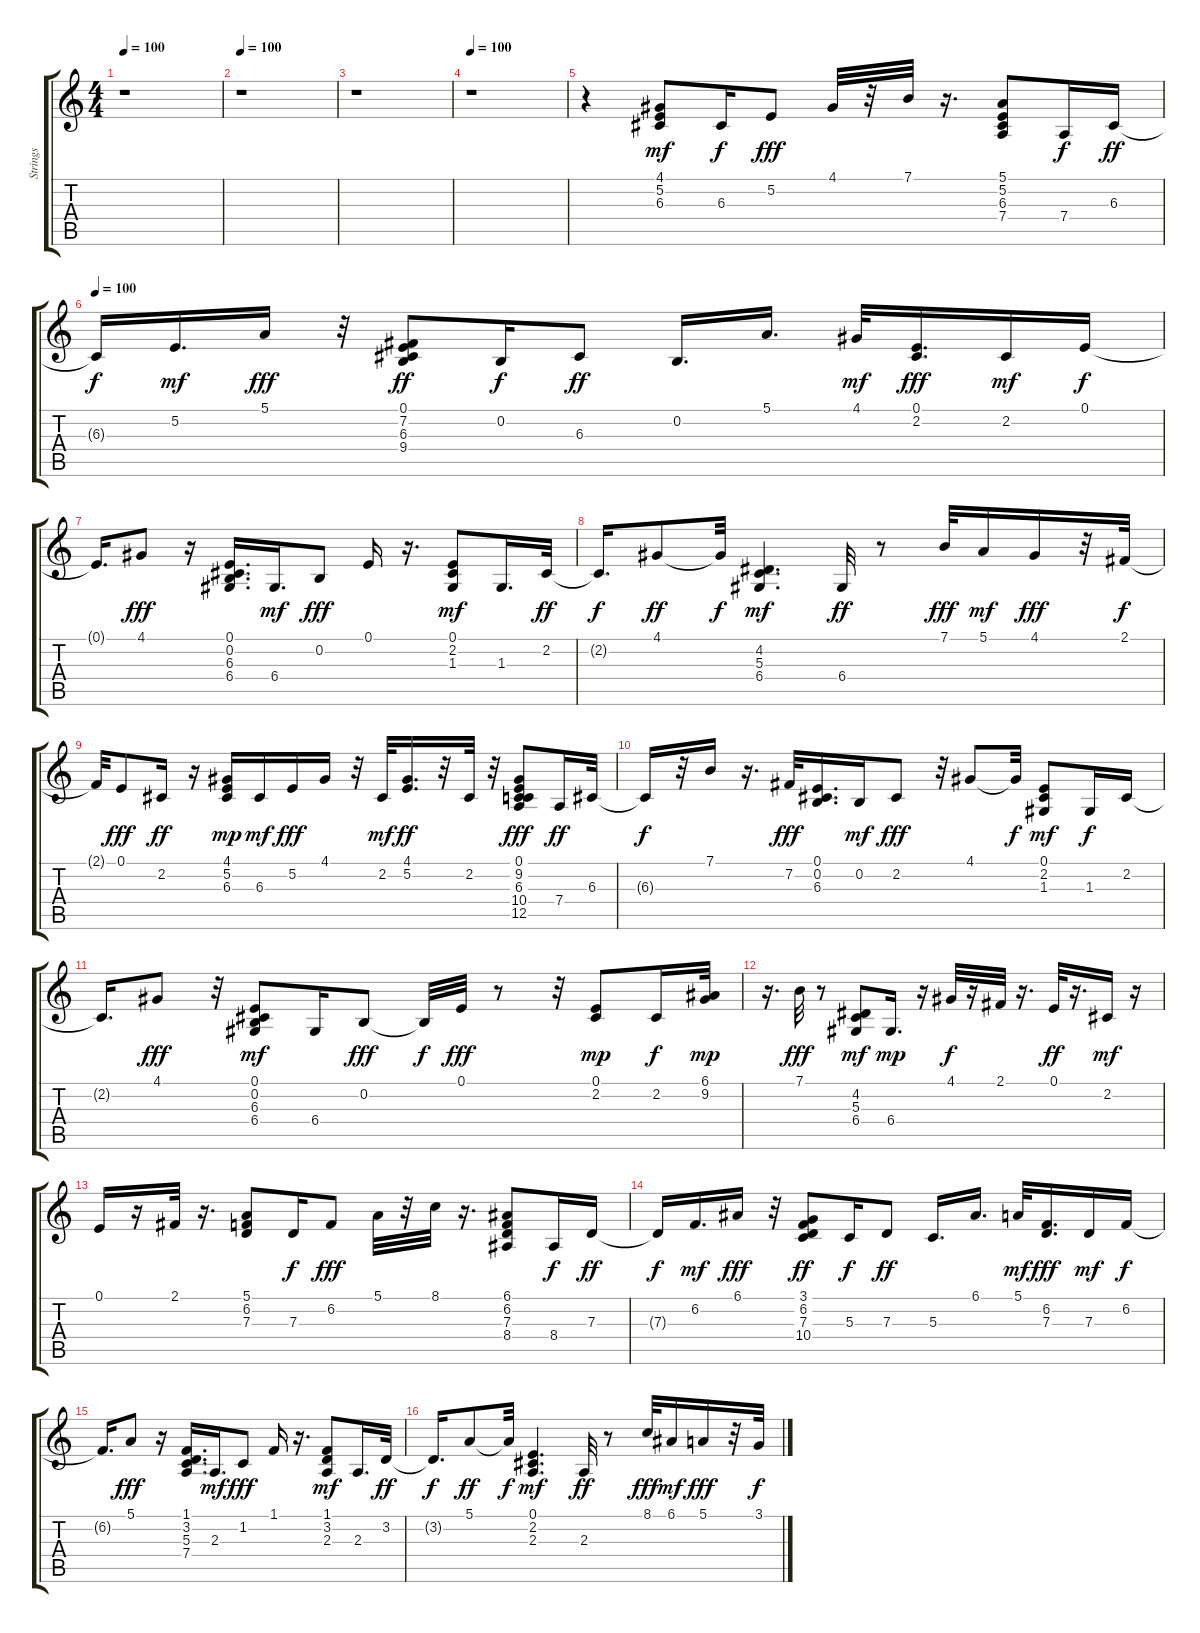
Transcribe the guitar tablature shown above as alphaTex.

\track ("Strings" "Strings") {instrument stringensemble2}
\staff {score tabs}
\tuning (E4 B3 G3 D3 A2 E2) {hide}
\ts (4 4)
\tempo 100
\clef g2
\ks c
r.1{dy f} |
\tempo 100
r.1 |
r.1 |
\tempo 100
r.1 |
r.4 (4.1 5.2 6.3).8{dy mf} 6.3.16{dy f} 5.2.8{dy fff} 4.1.32 r.32 7.1.32 r.16{d} (5.1 5.2 6.3 7.4).8 7.4.16{dy f} 6.3.16{dy ff} |
\tempo 100
6.3{t}.16{dy f} 5.2.16{d dy mf} 5.1.16{dy fff} r.32 (0.1 7.2 6.3 9.4).8{dy ff} 0.2.16{dy f} 6.3.8{dy ff} 0.2.16{d} 5.1.16{d} 4.1.32{dy mf} (0.1 2.2).16{d dy fff} 2.2.16{dy mf} 0.1.16{dy f} |
0.1{t}.16{d} 4.1.8{dy fff} r.16 (0.1 0.2 6.3 6.4).16{d} 6.4.16{d dy mf} 0.2.8{dy fff} 0.1.16 r.16{d} (0.1 2.2 1.3).8{dy mf} 1.3.16{d} 2.2.32{dy ff} |
2.2{t}.16{d dy f} 4.1.8{dy ff} 4.1{t}.32{dy f} (4.2 5.3 6.4).4{d dy mf} 6.4.32{dy ff} r.8 7.1.32{dy fff} 5.1.16{dy mf} 4.1.16{dy fff} r.32 2.1.32{dy f} |
2.1{t}.32 0.1.8{dy fff} 2.2.16{dy ff} r.16 (4.1 5.2 6.3).16{dy mp} 6.3.16{dy mf} 5.2.16{dy fff} 4.1.16 r.32 2.2.32{dy mf} (4.1 5.2).16{d dy ff} r.32 2.2.32 r.32 (0.1 9.2 6.3 10.4 12.5).8{dy fff} 7.4.16{dy ff} 6.3.32 |
6.3{t}.16{dy f} r.32 7.1.16 r.16{d} 7.2.32{dy fff} (0.1 0.2 6.3).16{d} 0.2.16{dy mf} 2.2.8{dy fff} r.32 4.1.8 4.1{t}.32{dy f} (0.1 2.2 1.3).8{dy mf} 1.3.16{dy f} 2.2.16 |
2.2{t}.16{d} 4.1.8{dy fff} r.32 (0.1 0.2 6.3 6.4).8{dy mf} 6.4.16 0.2.8{dy fff} 0.2{t}.32{dy f} 0.1.32{dy fff} r.8 r.32 (0.1 2.2).8{dy mp} 2.2.16{dy f} (6.1 9.2).32{dy mp} |
r.16{d} 7.1.32{dy fff} r.8 (4.2 5.3 6.4).8{dy mf} 6.4.16{d dy mp} r.16 4.1.32{dy f} r.16 2.1.32 r.16{d} 0.1.32{dy ff} r.16{d} 2.2.16{dy mf} r.16 |
0.1.16 r.16 2.1.32 r.16{d} (5.1 6.2 7.3).8 7.3.16{dy f} 6.2.8{dy fff} 5.1.32 r.32 8.1.32 r.16{d} (6.1 6.2 7.3 8.4).8 8.4.16{dy f} 7.3.16{dy ff} |
7.3{t}.16{dy f} 6.2.16{d dy mf} 6.1.16{dy fff} r.32 (3.1 6.2 7.3 10.4).8{dy ff} 5.3.16{dy f} 7.3.8{dy ff} 5.3.16{d} 6.1.16{d} 5.1.32{dy mf} (6.2 7.3).16{d dy fff} 7.3.16{dy mf} 6.2.16{dy f} |
6.2{t}.16{d} 5.1.8{dy fff} r.16 (1.1 3.2 5.3 7.4).16{d} 2.3.16{d dy mf} 1.2.8{dy fff} 1.1.16 r.16{d} (1.1 3.2 2.3).8{dy mf} 2.3.16{d} 3.2.32{dy ff} |
3.2{t}.16{d dy f} 5.1.8{dy ff} 5.1{t}.32{dy f} (0.1 2.2 2.3).4{d dy mf} 2.3.32{dy ff} r.8 8.1.32{dy fff} 6.1.16{dy mf} 5.1.16{dy fff} r.32 3.1.32{dy f}
